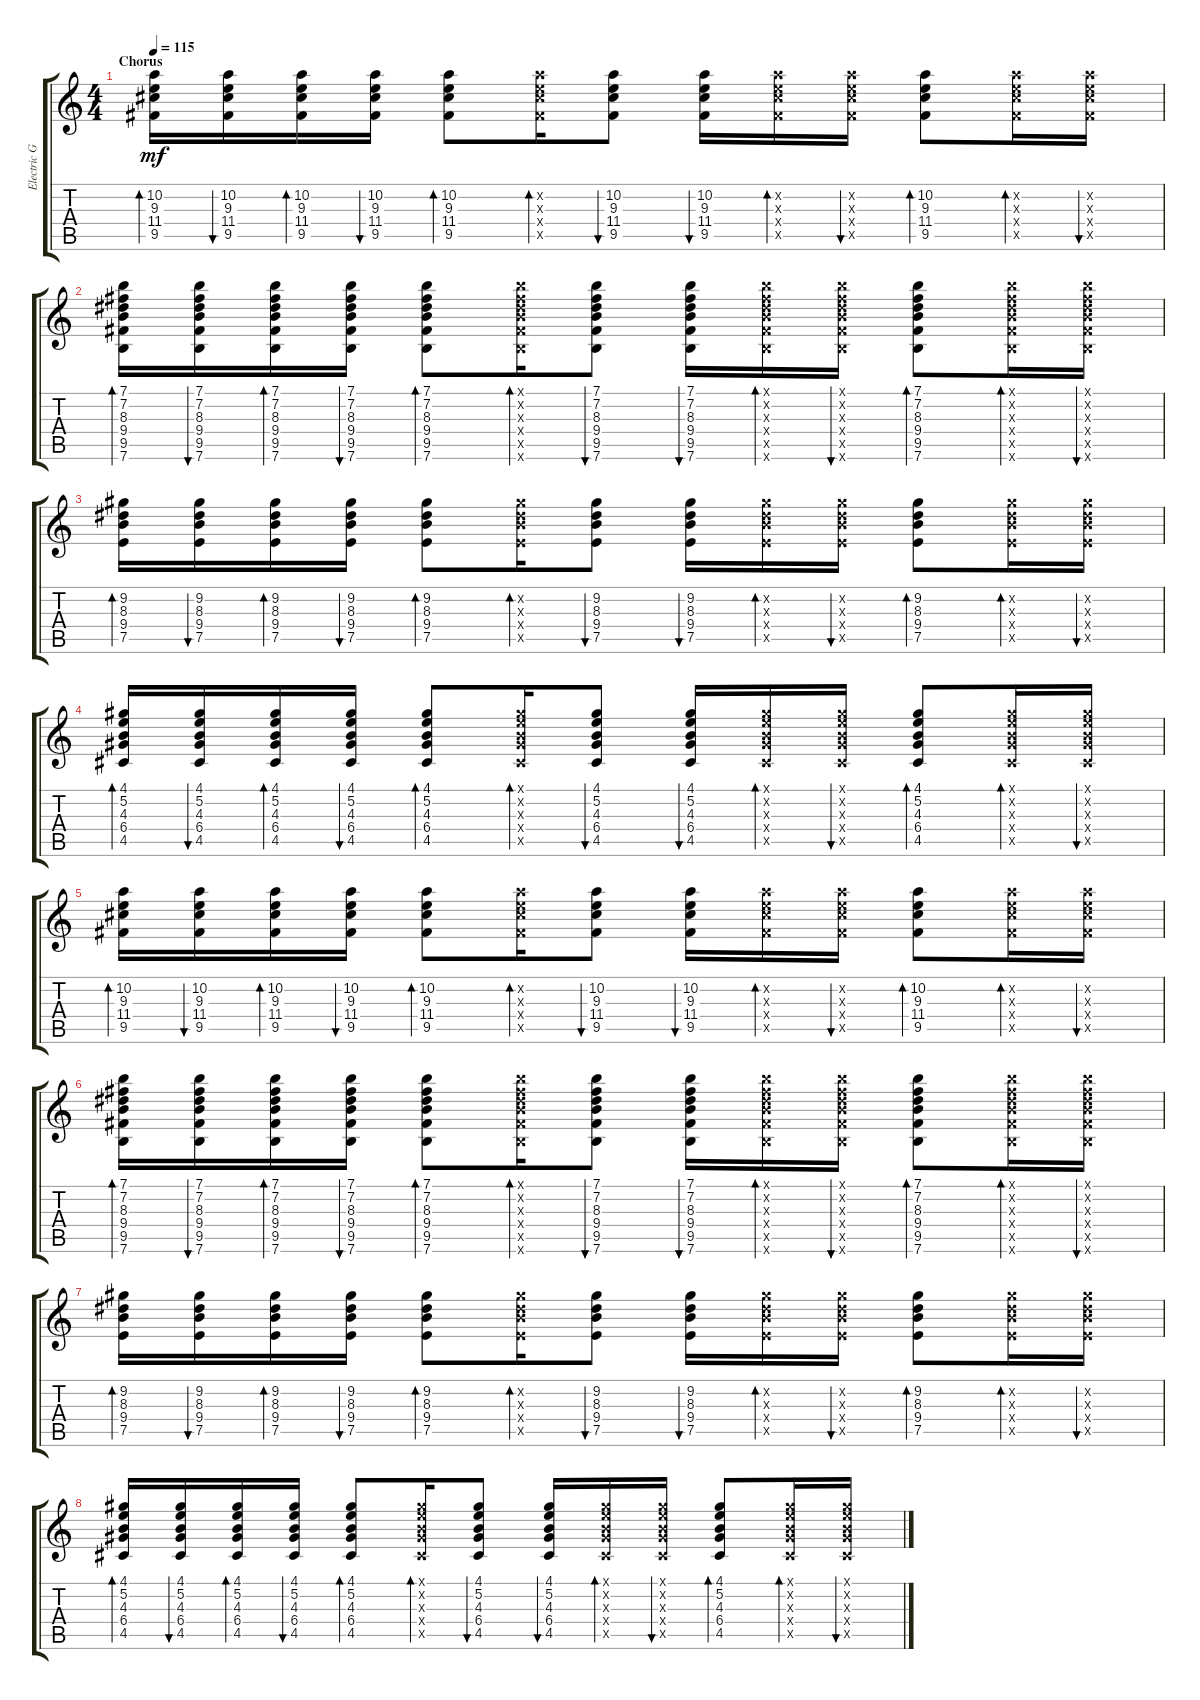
\track ("Electric Guitar" "Electric G") {instrument electricguitarclean}
\staff {score tabs}
\tuning (E4 B3 G3 D3 A2 E2) {hide}
\ts (4 4)
\section ("" "Chorus")
\tempo 115
\clef g2
\ks c
(10.2 9.3 11.4 9.5).16{bd 30 dy mf} (10.2 9.3 11.4 9.5).16{bu 30} (10.2 9.3 11.4 9.5).16{bd 30} (10.2 9.3 11.4 9.5).16{bu 30} (10.2 9.3 11.4 9.5).8{bd 30} (10.2{x} 9.3{x} 11.4{x} 9.5{x}).16{bd 30} (10.2 9.3 11.4 9.5).8{bu 30} (10.2 9.3 11.4 9.5).16{bu 30} (10.2{x} 9.3{x} 11.4{x} 9.5{x}).16{bd 30} (10.2{x} 9.3{x} 11.4{x} 9.5{x}).16{bu 30} (10.2 9.3 11.4 9.5).8{bd 30} (10.2{x} 9.3{x} 11.4{x} 9.5{x}).16{bd 30} (10.2{x} 9.3{x} 11.4{x} 9.5{x}).16{bu 30} |
(7.1 7.2 8.3 9.4 9.5 7.6).16{bd 30} (7.1 7.2 8.3 9.4 9.5 7.6).16{bu 30} (7.1 7.2 8.3 9.4 9.5 7.6).16{bd 30} (7.1 7.2 8.3 9.4 9.5 7.6).16{bu 30} (7.1 7.2 8.3 9.4 9.5 7.6).8{bd 30} (7.1{x} 7.2{x} 8.3{x} 9.4{x} 9.5{x} 7.6{x}).16{bd 30} (7.1 7.2 8.3 9.4 9.5 7.6).8{bu 30} (7.1 7.2 8.3 9.4 9.5 7.6).16{bu 30} (7.1{x} 7.2{x} 8.3{x} 9.4{x} 9.5{x} 7.6{x}).16{bd 30} (7.1{x} 7.2{x} 8.3{x} 9.4{x} 9.5{x} 7.6{x}).16{bu 30} (7.1 7.2 8.3 9.4 9.5 7.6).8{bd 30} (7.1{x} 7.2{x} 8.3{x} 9.4{x} 9.5{x} 7.6{x}).16{bd 30} (7.1{x} 7.2{x} 8.3{x} 9.4{x} 9.5{x} 7.6{x}).16{bu 30} |
(9.2 8.3 9.4 7.5).16{bd 30} (9.2 8.3 9.4 7.5).16{bu 30} (9.2 8.3 9.4 7.5).16{bd 30} (9.2 8.3 9.4 7.5).16{bu 30} (9.2 8.3 9.4 7.5).8{bd 30} (9.2{x} 8.3{x} 9.4{x} 7.5{x}).16{bd 30} (9.2 8.3 9.4 7.5).8{bu 30} (9.2 8.3 9.4 7.5).16{bu 30} (9.2{x} 8.3{x} 9.4{x} 7.5{x}).16{bd 30} (9.2{x} 8.3{x} 9.4{x} 7.5{x}).16{bu 30} (9.2 8.3 9.4 7.5).8{bd 30} (9.2{x} 8.3{x} 9.4{x} 7.5{x}).16{bd 30} (9.2{x} 8.3{x} 9.4{x} 7.5{x}).16{bu 30} |
(4.1 5.2 4.3 6.4 4.5).16{bd 30} (4.1 5.2 4.3 6.4 4.5).16{bu 30} (4.1 5.2 4.3 6.4 4.5).16{bd 30} (4.1 5.2 4.3 6.4 4.5).16{bu 30} (4.1 5.2 4.3 6.4 4.5).8{bd 30} (4.1{x} 5.2{x} 4.3{x} 6.4{x} 4.5{x}).16{bd 30} (4.1 5.2 4.3 6.4 4.5).8{bu 30} (4.1 5.2 4.3 6.4 4.5).16{bu 30} (4.1{x} 5.2{x} 4.3{x} 6.4{x} 4.5{x}).16{bd 30} (4.1{x} 5.2{x} 4.3{x} 6.4{x} 4.5{x}).16{bu 30} (4.1 5.2 4.3 6.4 4.5).8{bd 30} (4.1{x} 5.2{x} 4.3{x} 6.4{x} 4.5{x}).16{bd 30} (4.1{x} 5.2{x} 4.3{x} 6.4{x} 4.5{x}).16{bu 30} |
(10.2 9.3 11.4 9.5).16{bd 30} (10.2 9.3 11.4 9.5).16{bu 30} (10.2 9.3 11.4 9.5).16{bd 30} (10.2 9.3 11.4 9.5).16{bu 30} (10.2 9.3 11.4 9.5).8{bd 30} (10.2{x} 9.3{x} 11.4{x} 9.5{x}).16{bd 30} (10.2 9.3 11.4 9.5).8{bu 30} (10.2 9.3 11.4 9.5).16{bu 30} (10.2{x} 9.3{x} 11.4{x} 9.5{x}).16{bd 30} (10.2{x} 9.3{x} 11.4{x} 9.5{x}).16{bu 30} (10.2 9.3 11.4 9.5).8{bd 30} (10.2{x} 9.3{x} 11.4{x} 9.5{x}).16{bd 30} (10.2{x} 9.3{x} 11.4{x} 9.5{x}).16{bu 30} |
(7.1 7.2 8.3 9.4 9.5 7.6).16{bd 30} (7.1 7.2 8.3 9.4 9.5 7.6).16{bu 30} (7.1 7.2 8.3 9.4 9.5 7.6).16{bd 30} (7.1 7.2 8.3 9.4 9.5 7.6).16{bu 30} (7.1 7.2 8.3 9.4 9.5 7.6).8{bd 30} (7.1{x} 7.2{x} 8.3{x} 9.4{x} 9.5{x} 7.6{x}).16{bd 30} (7.1 7.2 8.3 9.4 9.5 7.6).8{bu 30} (7.1 7.2 8.3 9.4 9.5 7.6).16{bu 30} (7.1{x} 7.2{x} 8.3{x} 9.4{x} 9.5{x} 7.6{x}).16{bd 30} (7.1{x} 7.2{x} 8.3{x} 9.4{x} 9.5{x} 7.6{x}).16{bu 30} (7.1 7.2 8.3 9.4 9.5 7.6).8{bd 30} (7.1{x} 7.2{x} 8.3{x} 9.4{x} 9.5{x} 7.6{x}).16{bd 30} (7.1{x} 7.2{x} 8.3{x} 9.4{x} 9.5{x} 7.6{x}).16{bu 30} |
(9.2 8.3 9.4 7.5).16{bd 30} (9.2 8.3 9.4 7.5).16{bu 30} (9.2 8.3 9.4 7.5).16{bd 30} (9.2 8.3 9.4 7.5).16{bu 30} (9.2 8.3 9.4 7.5).8{bd 30} (9.2{x} 8.3{x} 9.4{x} 7.5{x}).16{bd 30} (9.2 8.3 9.4 7.5).8{bu 30} (9.2 8.3 9.4 7.5).16{bu 30} (9.2{x} 8.3{x} 9.4{x} 7.5{x}).16{bd 30} (9.2{x} 8.3{x} 9.4{x} 7.5{x}).16{bu 30} (9.2 8.3 9.4 7.5).8{bd 30} (9.2{x} 8.3{x} 9.4{x} 7.5{x}).16{bd 30} (9.2{x} 8.3{x} 9.4{x} 7.5{x}).16{bu 30} |
(4.1 5.2 4.3 6.4 4.5).16{bd 30} (4.1 5.2 4.3 6.4 4.5).16{bu 30} (4.1 5.2 4.3 6.4 4.5).16{bd 30} (4.1 5.2 4.3 6.4 4.5).16{bu 30} (4.1 5.2 4.3 6.4 4.5).8{bd 30} (4.1{x} 5.2{x} 4.3{x} 6.4{x} 4.5{x}).16{bd 30} (4.1 5.2 4.3 6.4 4.5).8{bu 30} (4.1 5.2 4.3 6.4 4.5).16{bu 30} (4.1{x} 5.2{x} 4.3{x} 6.4{x} 4.5{x}).16{bd 30} (4.1{x} 5.2{x} 4.3{x} 6.4{x} 4.5{x}).16{bu 30} (4.1 5.2 4.3 6.4 4.5).8{bd 30} (4.1{x} 5.2{x} 4.3{x} 6.4{x} 4.5{x}).16{bd 30} (4.1{x} 5.2{x} 4.3{x} 6.4{x} 4.5{x}).16{bu 30}
